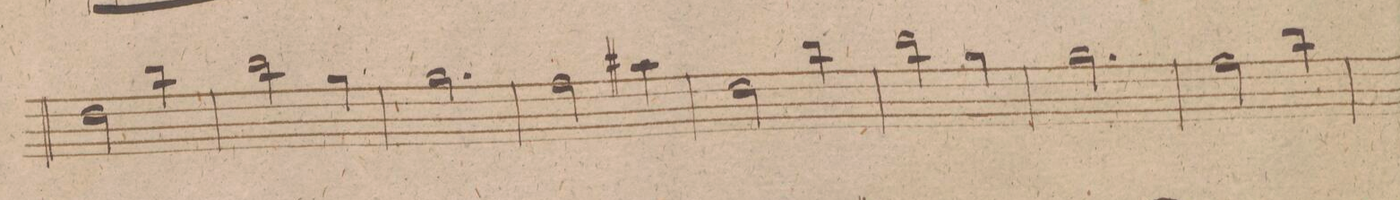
**kern	**dynam
*I"Flauto 2do	*
*clefG2	*
*k[f#c#g#d#]	*
*M3/4	*
2dd#	.
4bb	.
=55	=55
2bb	.
4gg#	.
=56	=56
2.gg#	.
=57	=57
2ff#	.
4aa#X	.
=58	=58
2dd#	.
4bb	.
=59	=59
2bb	.
4gg#	.
=60	=60
2.gg#	.
=61	=61
2ff#	.
4bb	.
=62	=62
*-	*-
